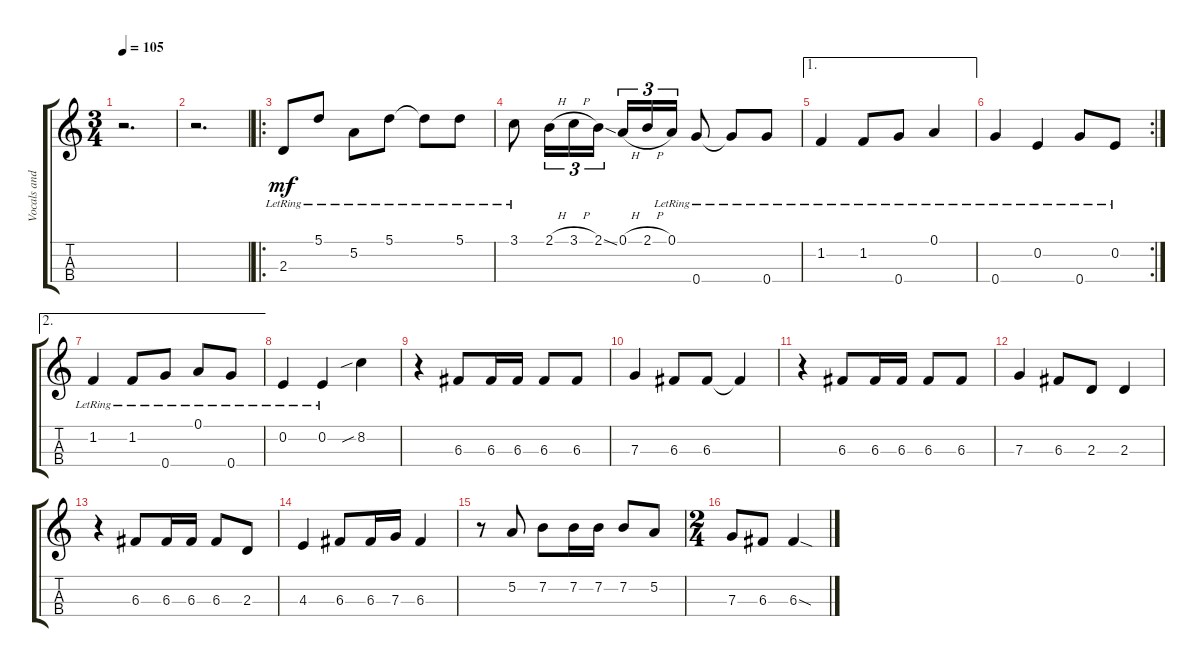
\track ("Vocals and Guit3" "Vocals and") {instrument shamisen}
\staff {score tabs}
\tuning (A4 E4 C4 G4) {hide}
\ts (3 4)
\tempo 105
\clef g2
\ks c
r.2{d dy mf} |
r.2{d} |
\ro
2.3{lr}.8 5.1{lr}.8 5.2{lr}.8 5.1{lr}.8 5.1{lr t}.8 5.1{lr}.8 |
3.1{lr}.8 2.1{h}.16{tu (3 2)} 3.1{h}.16{tu (3 2)} 2.1{ss}.16{tu (3 2)} 0.1{h}.16{tu (3 2)} 2.1{h}.16{tu (3 2)} 0.1{lr}.16{tu (3 2)} 0.4{lr}.8 0.4{lr t}.8 0.4{lr}.8 |
\ae 1
1.2{lr}.4 1.2{lr}.8 0.4{lr}.8 0.1{lr}.4 |
\rc 2
0.4{lr}.4 0.2{lr}.4 0.4{lr}.8 0.2{lr}.8 |
\ae 2
1.2{lr}.4 1.2{lr}.8 0.4{lr}.8 0.1{lr}.8 0.4{lr}.8 |
0.2{lr}.4 0.2{lr}.4 8.2{sib}.4 |
r.4 6.3.8 6.3.16 6.3.16 6.3.8 6.3.8 |
7.3.4 6.3.8 6.3.8 6.3{t}.4 |
r.4 6.3.8 6.3.16 6.3.16 6.3.8 6.3.8 |
7.3.4 6.3.8 2.3.8 2.3.4 |
r.4 6.3.8 6.3.16 6.3.16 6.3.8 2.3.8 |
4.3.4 6.3.8 6.3.16 7.3.16 6.3.4 |
r.8 5.2.8 7.2.8 7.2.16 7.2.16 7.2.8 5.2.8 |
\ts (2 4)
7.3.8 6.3.8 6.3{sod}.4
